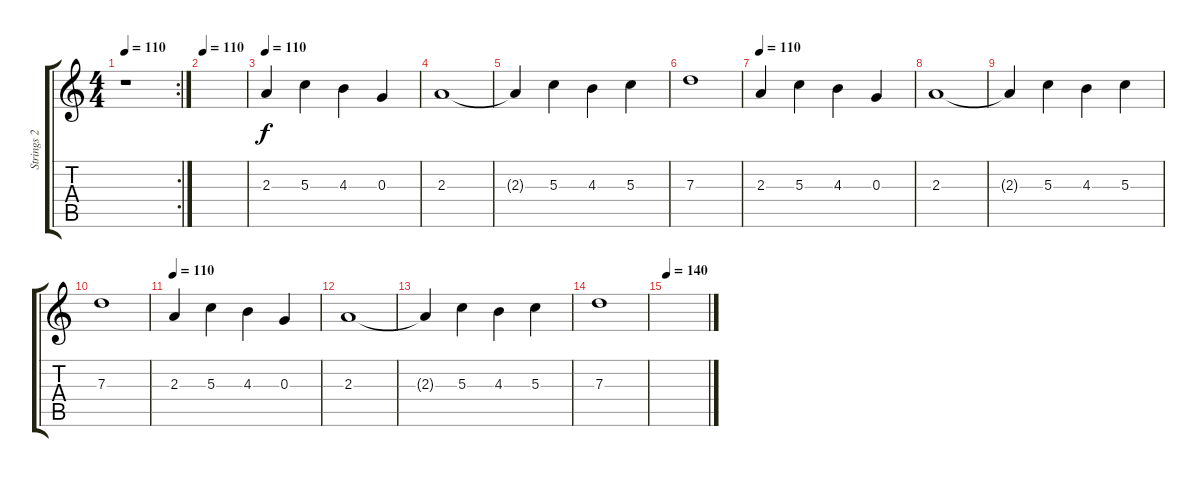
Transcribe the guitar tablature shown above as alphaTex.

\track ("Strings 2" "Strings 2") {instrument stringensemble1}
\staff {score tabs}
\tuning (E5 B4 G4 D4 A3 E3) {hide}
\rc 2
\ts (4 4)
\tempo 110
\clef g2
\ks c
r.1{dy f} |
\tempo 110
|
\tempo 110
2.3.4{instrument stringensemble2} 5.3.4 4.3.4 0.3.4 |
2.3.1{instrument stringensemble2} |
2.3{t}.4{instrument stringensemble2} 5.3.4 4.3.4 5.3.4 |
7.3.1{instrument stringensemble2} |
\tempo 110
2.3.4{instrument stringensemble2} 5.3.4 4.3.4 0.3.4 |
2.3.1{instrument stringensemble2} |
2.3{t}.4{instrument stringensemble2} 5.3.4 4.3.4 5.3.4 |
7.3.1{instrument stringensemble2} |
\tempo 110
2.3.4{instrument stringensemble2} 5.3.4 4.3.4 0.3.4 |
2.3.1{instrument stringensemble2} |
2.3{t}.4{instrument stringensemble2} 5.3.4 4.3.4 5.3.4 |
7.3.1{instrument stringensemble2} |
\tempo 140
